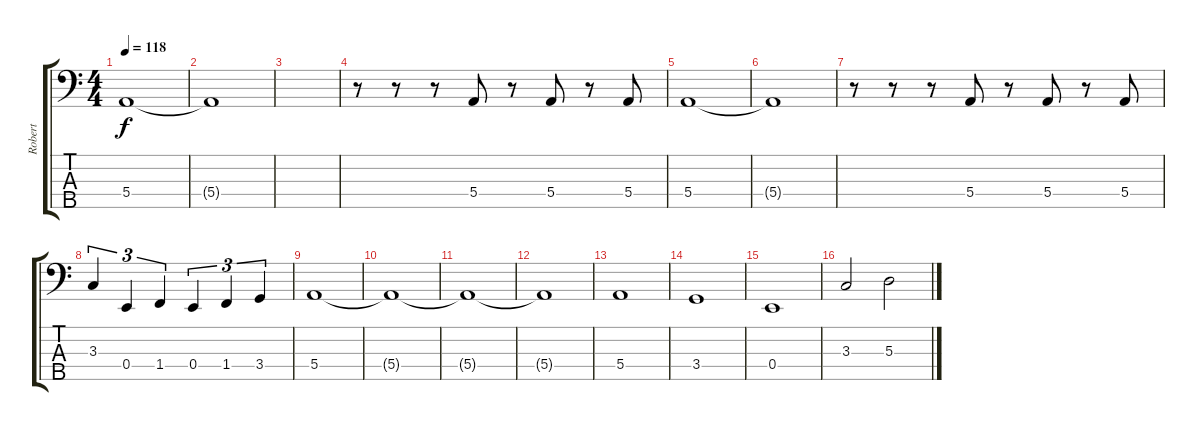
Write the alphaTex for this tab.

\track ("Robert" "Robert") {instrument electricbassfinger}
\staff {score tabs}
\tuning (G2 D2 A1 E1 B0) {hide}
\ts (4 4)
\tempo 118
\clef f4
\ks c
5.4.1{dy f} |
5.4{t}.1 |
|
r.8 r.8 r.8 5.4.8 r.8 5.4.8 r.8 5.4.8 |
5.4.1 |
5.4{t}.1 |
r.8 r.8 r.8 5.4.8 r.8 5.4.8 r.8 5.4.8 |
3.3.4{tu (3 2)} 0.4.4{tu (3 2)} 1.4.4{tu (3 2)} 0.4.4{tu (3 2)} 1.4.4{tu (3 2)} 3.4.4{tu (3 2)} |
5.4.1 |
5.4{t}.1 |
5.4{t}.1 |
5.4{t}.1 |
5.4.1 |
3.4.1 |
0.4.1 |
3.3.2 5.3.2
